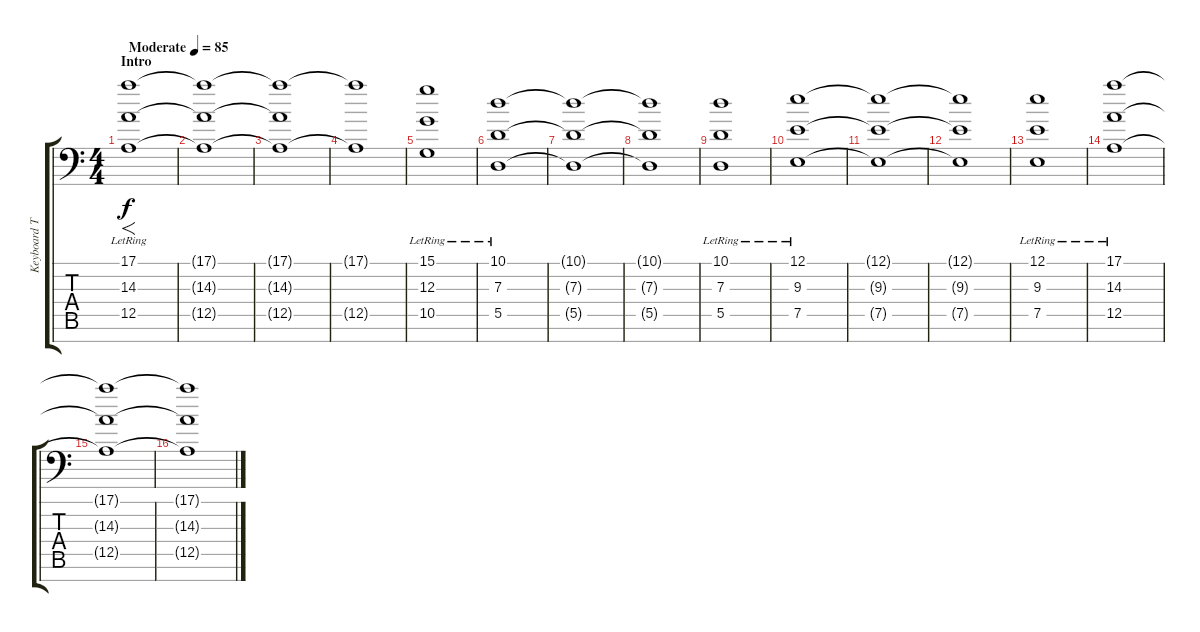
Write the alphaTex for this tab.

\track ("Keyboard Treble (Ahmed)" "Keyboard T") {instrument stringensemble1}
\staff {score tabs}
\tuning (E4 B3 G3 D3 A2 E2 A1) {hide}
\ts (4 4)
\section ("" "Intro")
\tempo (85 "Moderate")
\tempo 120
\tempo (85 "Moderate")
\clef f4
\ks c
(17.1 14.3 12.5{lr}).1{f dy f instrument stringensemble1} |
(17.1{t} 14.3{t} 12.5{t}).1 |
(17.1{t} 14.3{t} 12.5{t}).1 |
(17.1{t} 12.5{t}).1{volume 6} |
(15.1 12.3 10.5{lr}).1{volume 11} |
(10.1 7.3 5.5{lr}).1 |
(10.1{t} 7.3{t} 5.5{t}).1{volume 6} |
(10.1{t} 7.3{t} 5.5{t}).1 |
(10.1 7.3 5.5{lr}).1{volume 11} |
(12.1 9.3 7.5{lr}).1 |
(12.1{t} 9.3{t} 7.5{t}).1{volume 6} |
(12.1{t} 9.3{t} 7.5{t}).1 |
(12.1 9.3 7.5{lr}).1{volume 11} |
(17.1 14.3 12.5{lr}).1 |
(17.1{t} 14.3{t} 12.5{t}).1{volume 6} |
(17.1{t} 14.3{t} 12.5{t}).1
